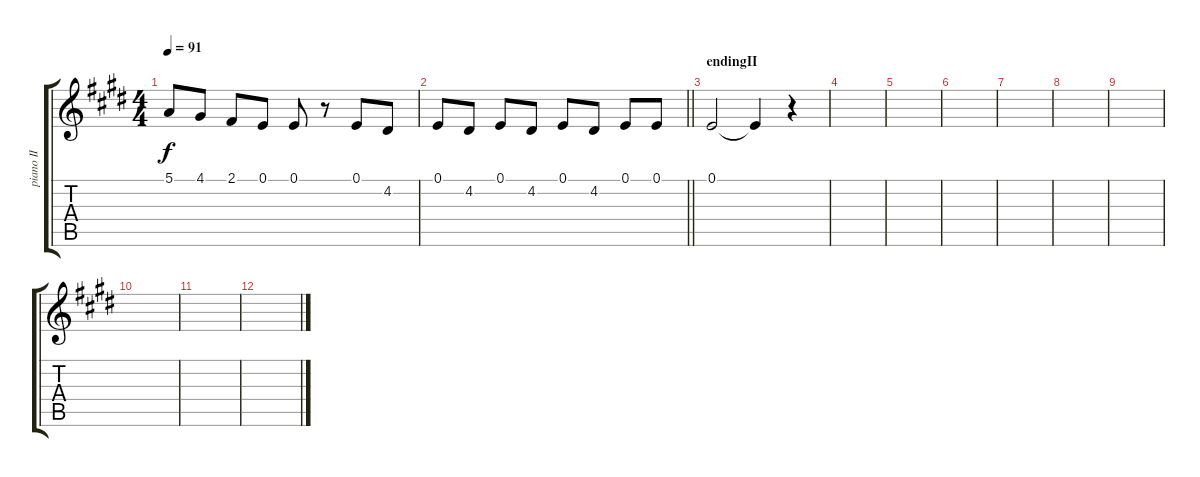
\track ("piano II" "piano II") {instrument stringensemble1}
\staff {score tabs}
\tuning (E4 B3 G3 D3 A2 E2) {hide}
\ts (4 4)
\tempo 91
\clef g2
\ks c#minor
5.1.8{dy f} 4.1.8 2.1.8 0.1.8 0.1.8 r.8 0.1.8 4.2.8 |
\barLineRight lightlight
\ks e
0.1.8 4.2.8 0.1.8 4.2.8 0.1.8 4.2.8 0.1.8 0.1.8 |
\section ("" "endingII ")
\ks c#minor
0.1.2 0.1{t}.4 r.4 |
\ks e
|
\ks c#minor
|
\ks e
|
\ks c#minor
|
|
\ks e
|
\ks c#minor
|
\ks e
|
\ks c#minor
